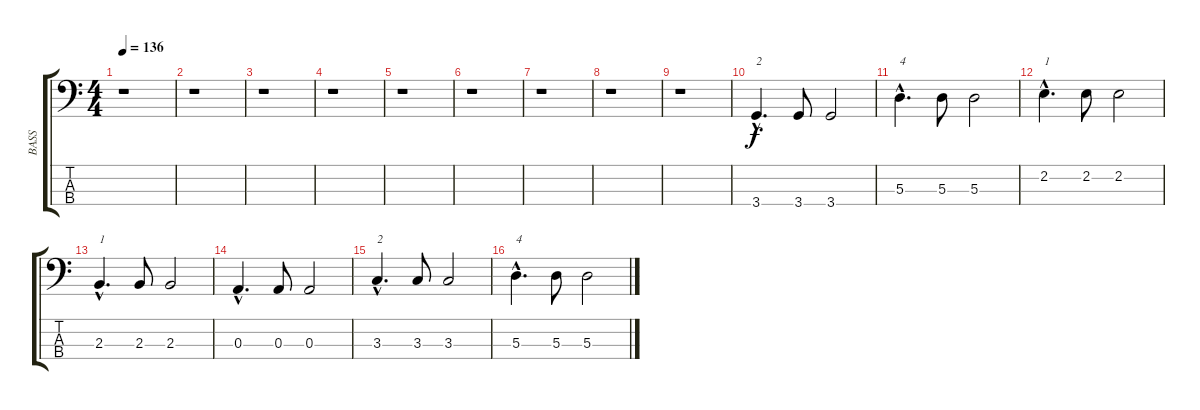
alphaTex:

\track ("BASS" "BASS") {instrument electricbassfinger}
\staff {score tabs}
\tuning (G2 D2 A1 E1) {hide}
\ts (4 4)
\tempo 136
\clef f4
\ks c
r.1{dy f instrument electricbassfinger} |
r.1 |
r.1 |
r.1 |
r.1 |
r.1 |
r.1 |
r.1 |
r.1 |
3.4{hac}.4{d txt "2"} 3.4.8 3.4.2 |
5.3{hac}.4{d txt "4"} 5.3.8 5.3.2 |
2.2{hac}.4{d txt "1"} 2.2.8 2.2.2 |
2.3{hac}.4{d txt "1"} 2.3.8 2.3.2 |
0.3{hac}.4{d} 0.3.8 0.3.2 |
3.3{hac}.4{d txt "2"} 3.3.8 3.3.2 |
5.3{hac}.4{d txt "4"} 5.3.8 5.3.2
